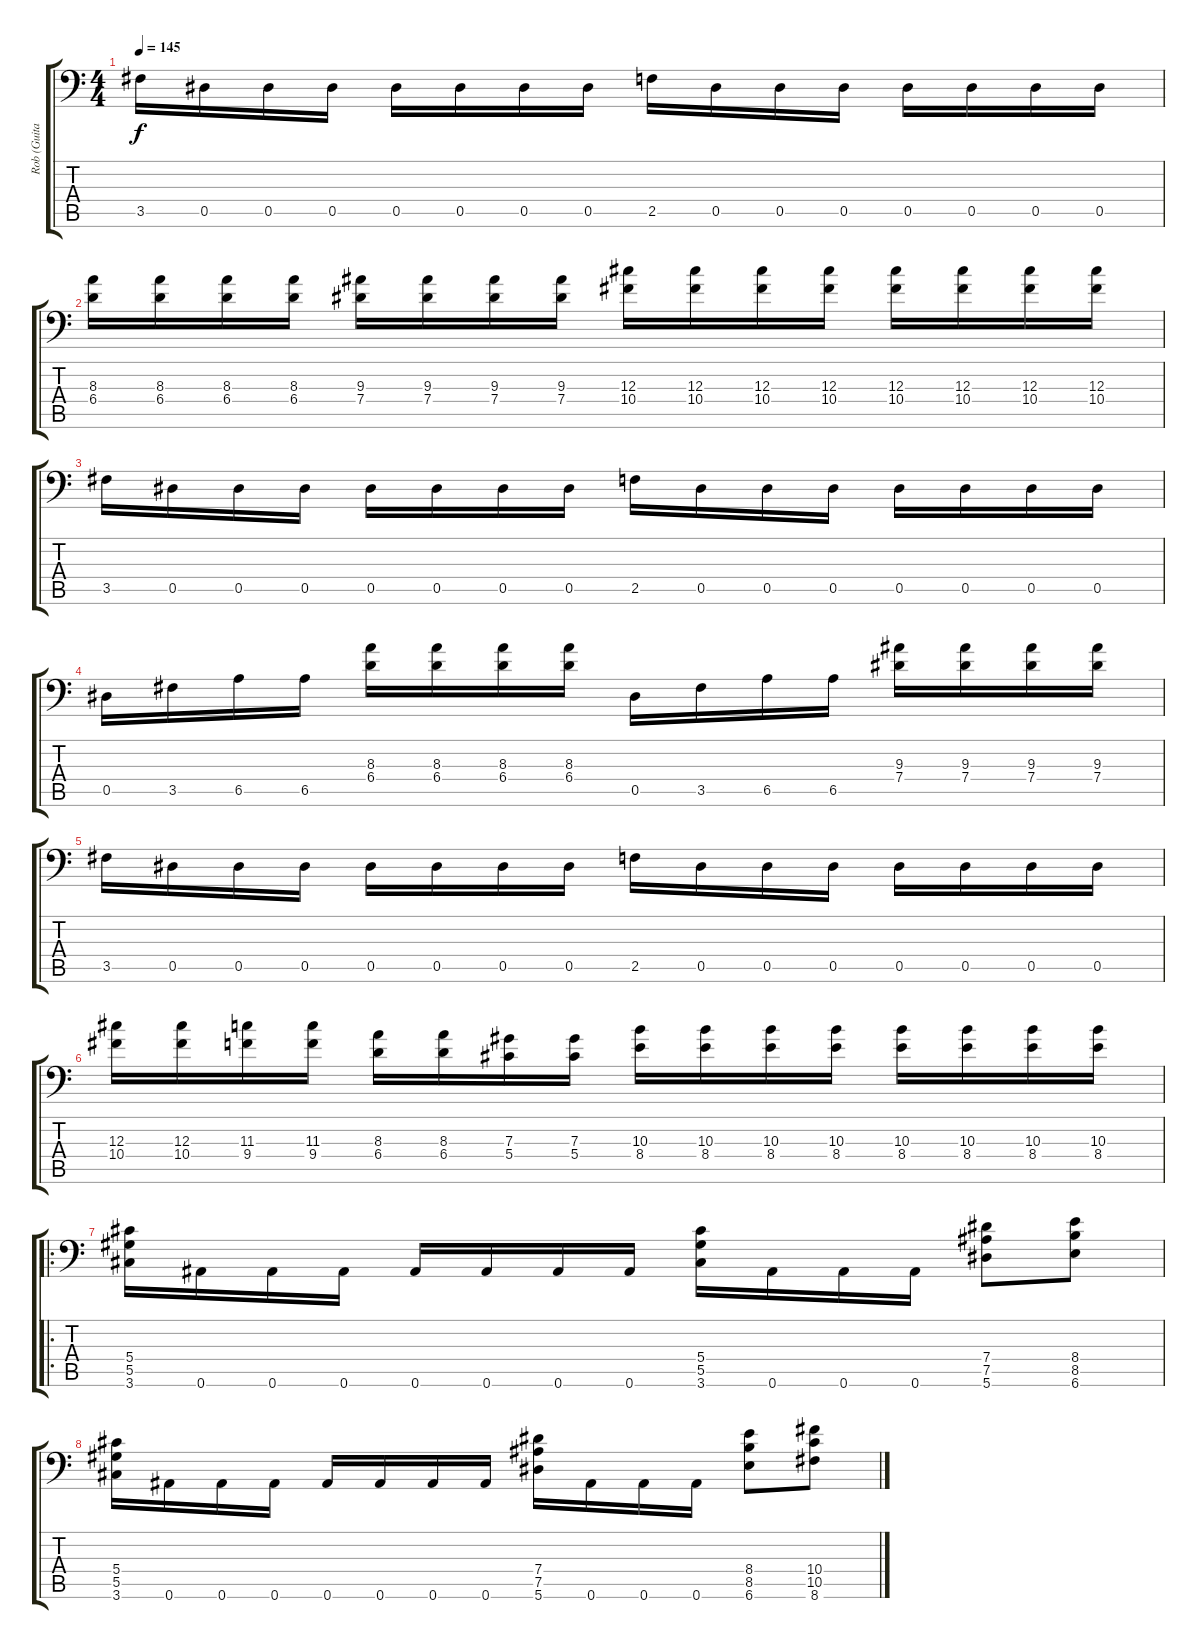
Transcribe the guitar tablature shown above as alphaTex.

\track ("Rob (Guitar)" "Rob (Guita") {instrument distortionguitar}
\staff {score tabs}
\tuning (Bb3 F3 Db3 Ab2 Eb2 Bb1) {hide}
\ts (4 4)
\tempo 145
\clef f4
\ks c
3.5.16{dy f} 0.5.16 0.5.16 0.5.16 0.5.16 0.5.16 0.5.16 0.5.16 2.5.16 0.5.16 0.5.16 0.5.16 0.5.16 0.5.16 0.5.16 0.5.16 |
(8.3 6.4).16 (8.3 6.4).16 (8.3 6.4).16 (8.3 6.4).16 (9.3 7.4).16 (9.3 7.4).16 (9.3 7.4).16 (9.3 7.4).16 (12.3 10.4).16 (12.3 10.4).16 (12.3 10.4).16 (12.3 10.4).16 (12.3 10.4).16 (12.3 10.4).16 (12.3 10.4).16 (12.3 10.4).16 |
3.5.16 0.5.16 0.5.16 0.5.16 0.5.16 0.5.16 0.5.16 0.5.16 2.5.16 0.5.16 0.5.16 0.5.16 0.5.16 0.5.16 0.5.16 0.5.16 |
0.5.16 3.5.16 6.5.16 6.5.16 (8.3 6.4).16 (8.3 6.4).16 (8.3 6.4).16 (8.3 6.4).16 0.5.16 3.5.16 6.5.16 6.5.16 (9.3 7.4).16 (9.3 7.4).16 (9.3 7.4).16 (9.3 7.4).16 |
3.5.16 0.5.16 0.5.16 0.5.16 0.5.16 0.5.16 0.5.16 0.5.16 2.5.16 0.5.16 0.5.16 0.5.16 0.5.16 0.5.16 0.5.16 0.5.16 |
(12.3 10.4).16 (12.3 10.4).16 (11.3 9.4).16 (11.3 9.4).16 (8.3 6.4).16 (8.3 6.4).16 (7.3 5.4).16 (7.3 5.4).16 (10.3 8.4).16 (10.3 8.4).16 (10.3 8.4).16 (10.3 8.4).16 (10.3 8.4).16 (10.3 8.4).16 (10.3 8.4).16 (10.3 8.4).16 |
\ro
(5.4 5.5 3.6).16 0.6.16 0.6.16 0.6.16 0.6.16 0.6.16 0.6.16 0.6.16 (5.4 5.5 3.6).16 0.6.16 0.6.16 0.6.16 (7.4 7.5 5.6).8 (8.4 8.5 6.6).8 |
(5.4 5.5 3.6).16 0.6.16 0.6.16 0.6.16 0.6.16 0.6.16 0.6.16 0.6.16 (7.4 7.5 5.6).16 0.6.16 0.6.16 0.6.16 (8.4 8.5 6.6).8 (10.4 10.5 8.6).8
